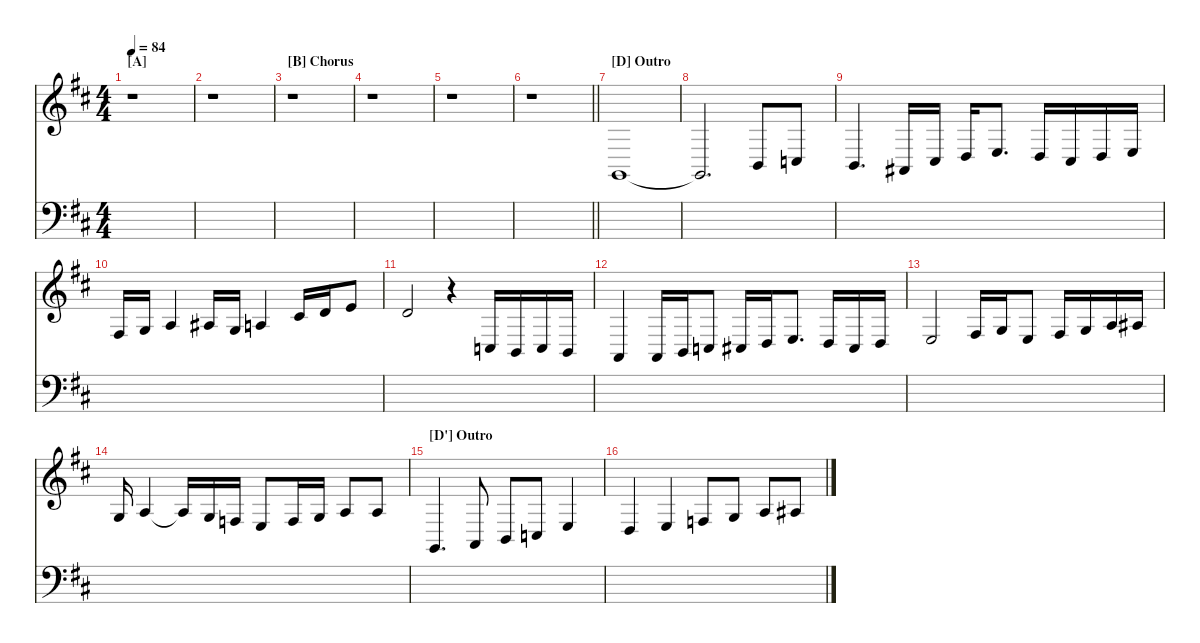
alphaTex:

\hideDynamics
\bracketExtendMode nobrackets
\singleTrackTrackNamePolicy hidden
\multiTrackTrackNamePolicy hidden
\otherSystemsTrackNameOrientation horizontal
\track ("Mellotron     " "K-Sth") {instrument clavinet}
\staff {score}
\tuning (E4 B3 G3 D3 A2 E2)
\ts (4 4)
\section ("A" "")
\tempo 84
\clef g2
\ks d
r.1{dy f beam Down} |
r.1{beam Down} |
\section ("B" "Chorus")
r.1{beam Down} |
r.1{beam Down} |
r.1{beam Down} |
\barLineRight lightlight
r.1{beam Down} |
\section ("D" "Outro")
3.6{acc forcenatural}.1{beam Up} |
3.6{t acc forcenatural}.2{d beam Up} 2.5{acc forcenatural}.8{beam Up} 3.5{acc forcenatural}.8{beam Up} |
2.5{acc forcenatural}.4{d beam Up} 1.5{acc #}.16{beam Up} 4.5{acc #}.16{beam Up} 5.5{acc forcenatural}.16{beam Up} 7.5{acc forcenatural}.8{d beam Up} 5.5{acc forcenatural}.16{beam Up} 4.5{acc #}.16{beam Up} 5.5{acc forcenatural}.16{beam Up} 7.5{acc forcenatural}.16{beam Up} |
4.4{acc #}.16{beam Up} 5.4{acc forcenatural}.16{beam Up} 7.4{acc forcenatural}.4{beam Up} 3.3{acc #}.16{beam Up} 5.4{acc forcenatural}.16{beam Up} 7.4{acc forcenatural}.4{beam Up} 2.2{acc #}.16{beam Up} 3.2{acc forcenatural}.16{beam Up} 5.2{acc forcenatural}.8{beam Up} |
3.2{acc forcenatural}.2{beam Up} r.4{beam Up} 3.5{acc forcenatural}.16{beam Up} 2.5{acc forcenatural}.16{beam Up} 3.5{acc forcenatural}.16{beam Up} 2.5{acc forcenatural}.16{beam Up} |
0.5{acc forcenatural}.4{beam Up} 0.5{acc forcenatural}.16{beam Up} 2.5{acc forcenatural}.16{beam Up} 3.5{acc forcenatural}.8{beam Up} 4.5{acc #}.16{beam Up} 5.5{acc forcenatural}.16{beam Up} 7.5{acc forcenatural}.8{d beam Up} 5.5{acc forcenatural}.16{beam Up} 4.5{acc #}.16{beam Up} 5.5{acc forcenatural}.16{beam Up} |
7.5{acc forcenatural}.2{beam Up} 4.4{acc #}.16{beam Up} 5.4{acc forcenatural}.16{beam Up} 2.4{acc forcenatural}.8{beam Up} 4.4{acc #}.16{beam Up} 5.4{acc forcenatural}.16{beam Up} 7.4{acc forcenatural}.16{beam Up} 8.4{acc #}.16{beam Up} |
5.4{acc forcenatural}.16{beam Up} 7.4{acc forcenatural}.4{beam Up} 7.4{t acc forcenatural}.16{beam Up} 5.4{acc forcenatural}.16{beam Up} 3.4{acc forcenatural}.16{beam Up} 2.4{acc forcenatural}.8{beam Up} 3.4{acc forcenatural}.16{beam Up} 5.4{acc forcenatural}.16{beam Up} 2.3{acc forcenatural}.8{beam Up} 2.3{acc forcenatural}.8{beam Up} |
\section ("D'" "Outro")
3.6{acc forcenatural}.4{d beam Up} 0.5{acc forcenatural}.8{beam Up} 2.5{acc forcenatural}.8{beam Up} 3.5{acc forcenatural}.8{beam Up} 2.4{acc forcenatural}.4{beam Up} |
0.4{acc forcenatural}.4{beam Up} 2.4{acc forcenatural}.4{beam Up} 3.4{acc forcenatural}.8{beam Up} 5.4{acc forcenatural}.8{beam Up} 2.3{acc forcenatural}.8{beam Up} 3.3{acc #}.8{beam Up}
\staff {score}
\tuning (E4 B3 G3 D3 A2 E2)
\clef f4
\ottava regular
\simile none
\ks d
|
|
|
|
|
\barLineRight lightlight
|
|
|
|
|
|
|
|
|
|
